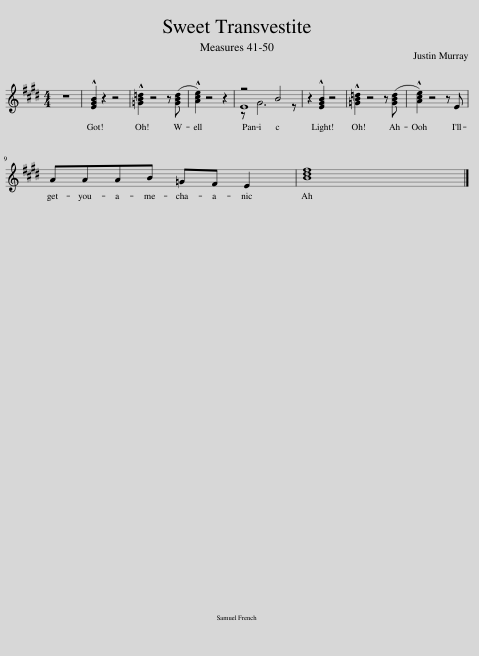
X:1
%%score ( 1 2 3 )
L:1/8
M:4/4
I:linebreak $
K:E
V:1 treble
V:2 treble
V:3 treble
V:1
 z8 | !^![EGB]2 z2 z4 | !^![=GB=d]2 z4 z ([GBd] | !^![Ace]2) z4 z2 | E8 | %5
 z2 !^![EGB]2 z4 | !^![=GB=d]2 z4 z ([GBd] | !^![Ace]2) z4 z E |$ AAAB =GF E2 | [Bdf]8 |] %10
V:2
 x8 | x8 | x8 | x8 | z G6 z | %5
 x8 | x8 | x8 |$ x8 | x8 |] %10
V:3
 x8 | x8 | x8 | x8 | z4 B4 | %5
 x8 | x8 | x8 |$ x8 | x8 |] %10
